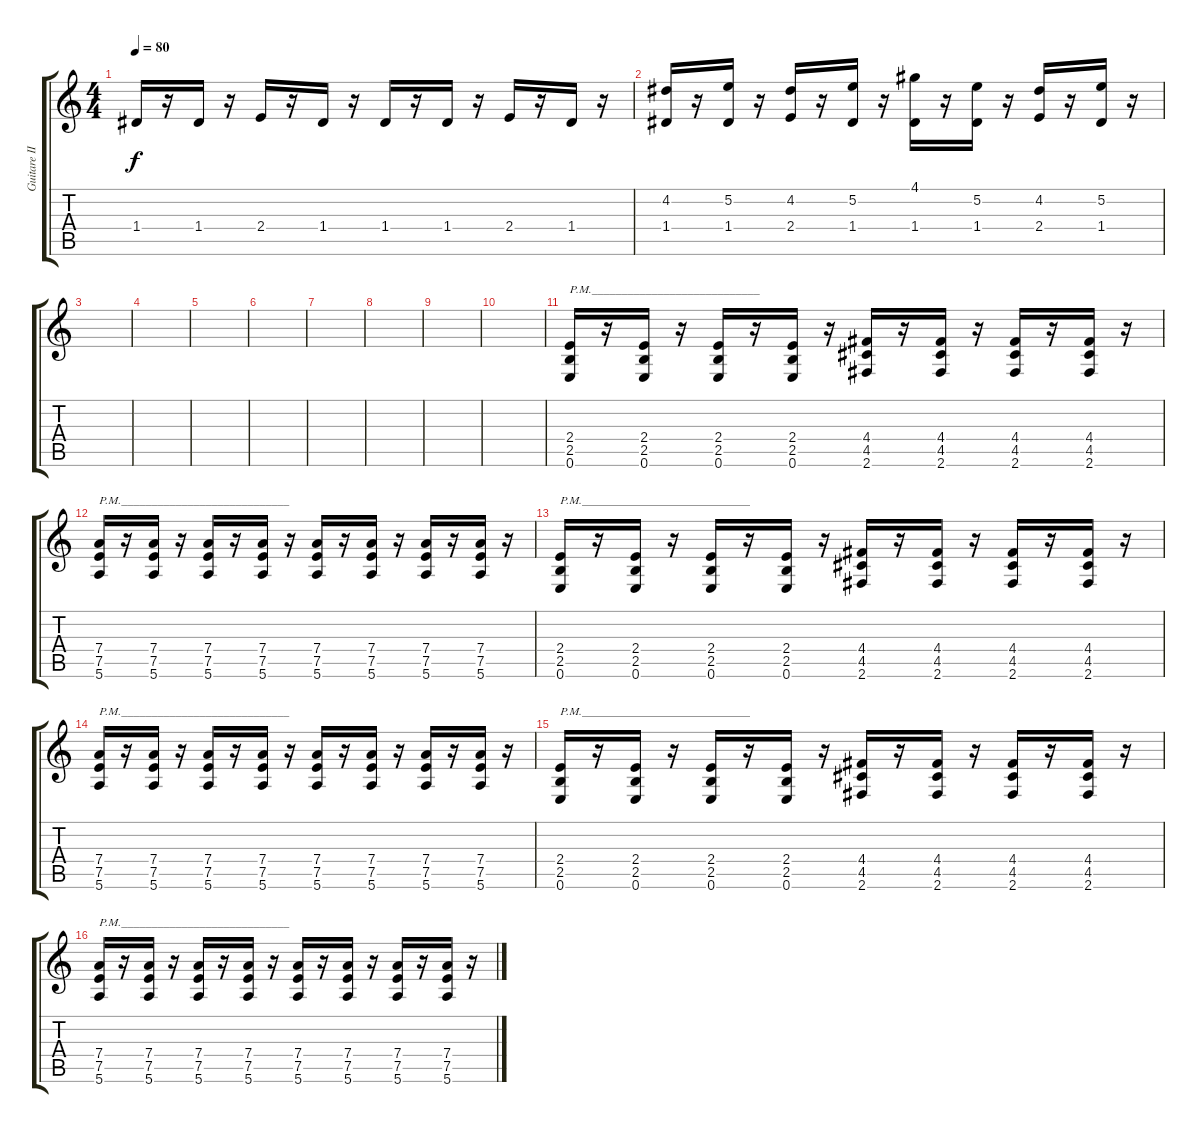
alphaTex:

\track ("Guitare III" "Guitare II") {instrument distortionguitar}
\staff {score tabs}
\tuning (E4 B3 G3 D3 A2 E2) {hide}
\ts (4 4)
\tempo 80
\clef g2
\ks c
1.4.16{dy f} r.16 1.4.16 r.16 2.4.16 r.16 1.4.16 r.16 1.4.16 r.16 1.4.16 r.16 2.4.16 r.16 1.4.16 r.16 |
(4.2 1.4).16 r.16 (5.2 1.4).16 r.16 (4.2 2.4).16 r.16 (5.2 1.4).16 r.16 (4.1 1.4).16 r.16 (5.2 1.4).16 r.16 (4.2 2.4).16 r.16 (5.2 1.4).16 r.16 |
|
|
|
|
|
|
|
|
(2.4 2.5 0.6).16{txt "P.M.____________________________" volume 10} r.16 (2.4 2.5 0.6).16 r.16 (2.4 2.5 0.6).16 r.16 (2.4 2.5 0.6).16 r.16 (4.4 4.5 2.6).16 r.16 (4.4 4.5 2.6).16 r.16 (4.4 4.5 2.6).16 r.16 (4.4 4.5 2.6).16 r.16 |
(7.4 7.5 5.6).16{txt "P.M.____________________________"} r.16 (7.4 7.5 5.6).16 r.16 (7.4 7.5 5.6).16 r.16 (7.4 7.5 5.6).16 r.16 (7.4 7.5 5.6).16 r.16 (7.4 7.5 5.6).16 r.16 (7.4 7.5 5.6).16 r.16 (7.4 7.5 5.6).16 r.16 |
(2.4 2.5 0.6).16{txt "P.M.____________________________" volume 10} r.16 (2.4 2.5 0.6).16 r.16 (2.4 2.5 0.6).16 r.16 (2.4 2.5 0.6).16 r.16 (4.4 4.5 2.6).16 r.16 (4.4 4.5 2.6).16 r.16 (4.4 4.5 2.6).16 r.16 (4.4 4.5 2.6).16 r.16 |
(7.4 7.5 5.6).16{txt "P.M.____________________________"} r.16 (7.4 7.5 5.6).16 r.16 (7.4 7.5 5.6).16 r.16 (7.4 7.5 5.6).16 r.16 (7.4 7.5 5.6).16 r.16 (7.4 7.5 5.6).16 r.16 (7.4 7.5 5.6).16 r.16 (7.4 7.5 5.6).16 r.16 |
(2.4 2.5 0.6).16{txt "P.M.____________________________" volume 10} r.16 (2.4 2.5 0.6).16 r.16 (2.4 2.5 0.6).16 r.16 (2.4 2.5 0.6).16 r.16 (4.4 4.5 2.6).16 r.16 (4.4 4.5 2.6).16 r.16 (4.4 4.5 2.6).16 r.16 (4.4 4.5 2.6).16 r.16 |
(7.4 7.5 5.6).16{txt "P.M.____________________________"} r.16 (7.4 7.5 5.6).16 r.16 (7.4 7.5 5.6).16 r.16 (7.4 7.5 5.6).16 r.16 (7.4 7.5 5.6).16 r.16 (7.4 7.5 5.6).16 r.16 (7.4 7.5 5.6).16 r.16 (7.4 7.5 5.6).16 r.16
